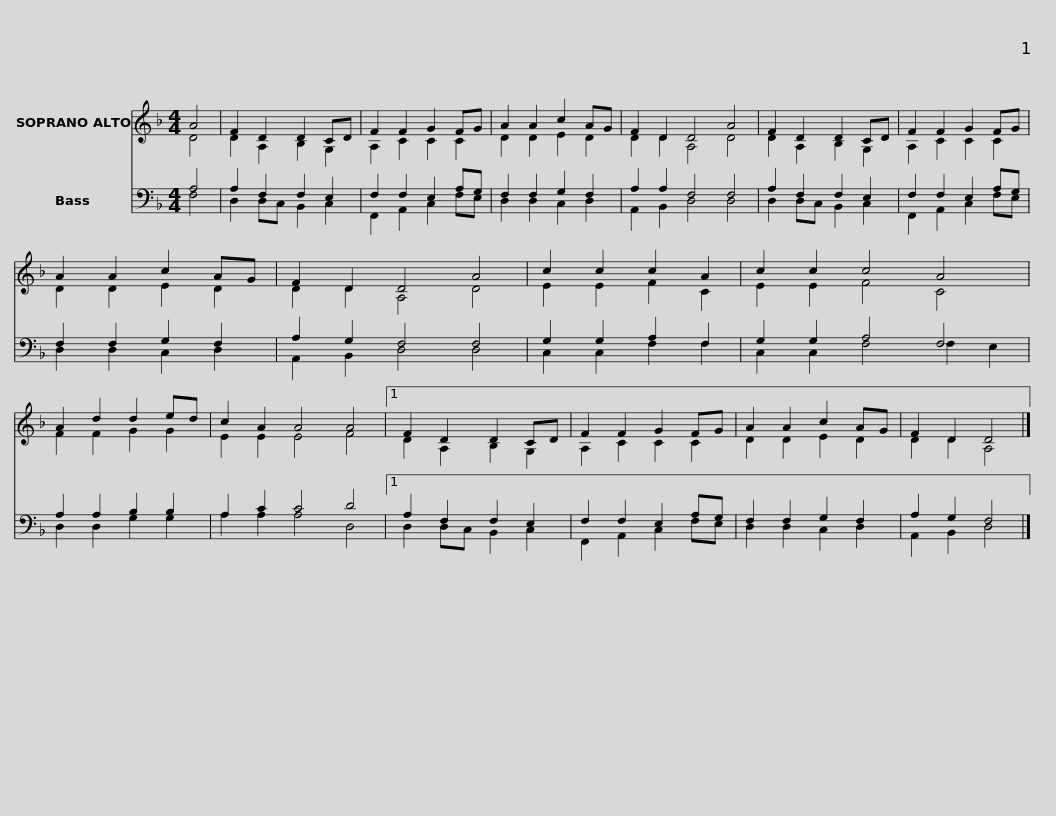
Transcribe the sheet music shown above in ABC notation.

X:1
%%score ( 1 2 ) ( 3 4 )
L:1/8
M:4/4
I:linebreak $
K:F
V:1 treble
V:2 treble
V:3 bass
V:4 bass
V:1
 A4 | F2 D2 D2 CD | F2 F2 G2 FG | A2 A2 c2 AG |$ F2 D2 D4 A4 | %5
 F2 D2 D2 CD | F2 F2 G2 FG |$ A2 A2 c2 AG | F2 D2 D4 A4 | c2 c2 c2 A2 |$ %10
 c2 c2 c4 A4 | A2 d2 d2 ed | c2 A2 A4 A4 |1$ F2 D2 D2 CD | F2 F2 G2 FG | %15
 A2 A2 c2 AG | F2 D2 D4 |] %17
V:2
 D4 | D2 A,2 B,2 G,2 | A,2 C2 C2 C2 | D2 D2 E2 D2 |$ D2 D2 A,4 D4 | %5
 D2 A,2 B,2 G,2 | A,2 C2 C2 C2 |$ D2 D2 E2 D2 | D2 D2 A,4 D4 | E2 E2 F2 C2 |$ %10
 E2 E2 F4 C4 | F2 F2 G2 G2 | E2 E2 E4 F4 |1$ D2 A,2 B,2 G,2 | A,2 C2 C2 C2 | %15
 D2 D2 E2 D2 | D2 D2 A,4 |] %17
V:3
 A,4 | A,2 F,2 F,2 E,2 | F,2 F,2 E,2 A,G, | F,2 F,2 G,2 F,2 |$ A,2 A,2 F,4 F,4 | %5
 A,2 F,2 F,2 E,2 | F,2 F,2 E,2 A,G, |$ F,2 F,2 G,2 F,2 | A,2 G,2 F,4 F,4 | G,2 G,2 A,2 F,2 |$ %10
 G,2 G,2 A,4 F,4 | A,2 A,2 B,2 B,2 | A,2 C2 C4 D4 |1$ A,2 F,2 F,2 E,2 | F,2 F,2 E,2 A,G, | %15
 F,2 F,2 G,2 F,2 | A,2 G,2 F,4 |] %17
V:4
 F,4 | D,2 D,C, B,,2 C,2 | F,,2 A,,2 C,2 F,E, | D,2 D,2 C,2 D,2 |$ A,,2 B,,2 D,4 D,4 | %5
 D,2 D,C, B,,2 C,2 | F,,2 A,,2 C,2 F,E, |$ D,2 D,2 C,2 D,2 | A,,2 B,,2 D,4 D,4 | C,2 C,2 F,2 F,2 |$ %10
 C,2 C,2 F,4 F,2 E,2 | D,2 D,2 G,2 G,2 | A,2 A,2 A,4 D,4 |1$ D,2 D,C, B,,2 C,2 | F,,2 A,,2 C,2 F,E, | %15
 D,2 D,2 C,2 D,2 | A,,2 B,,2 D,4 |] %17
